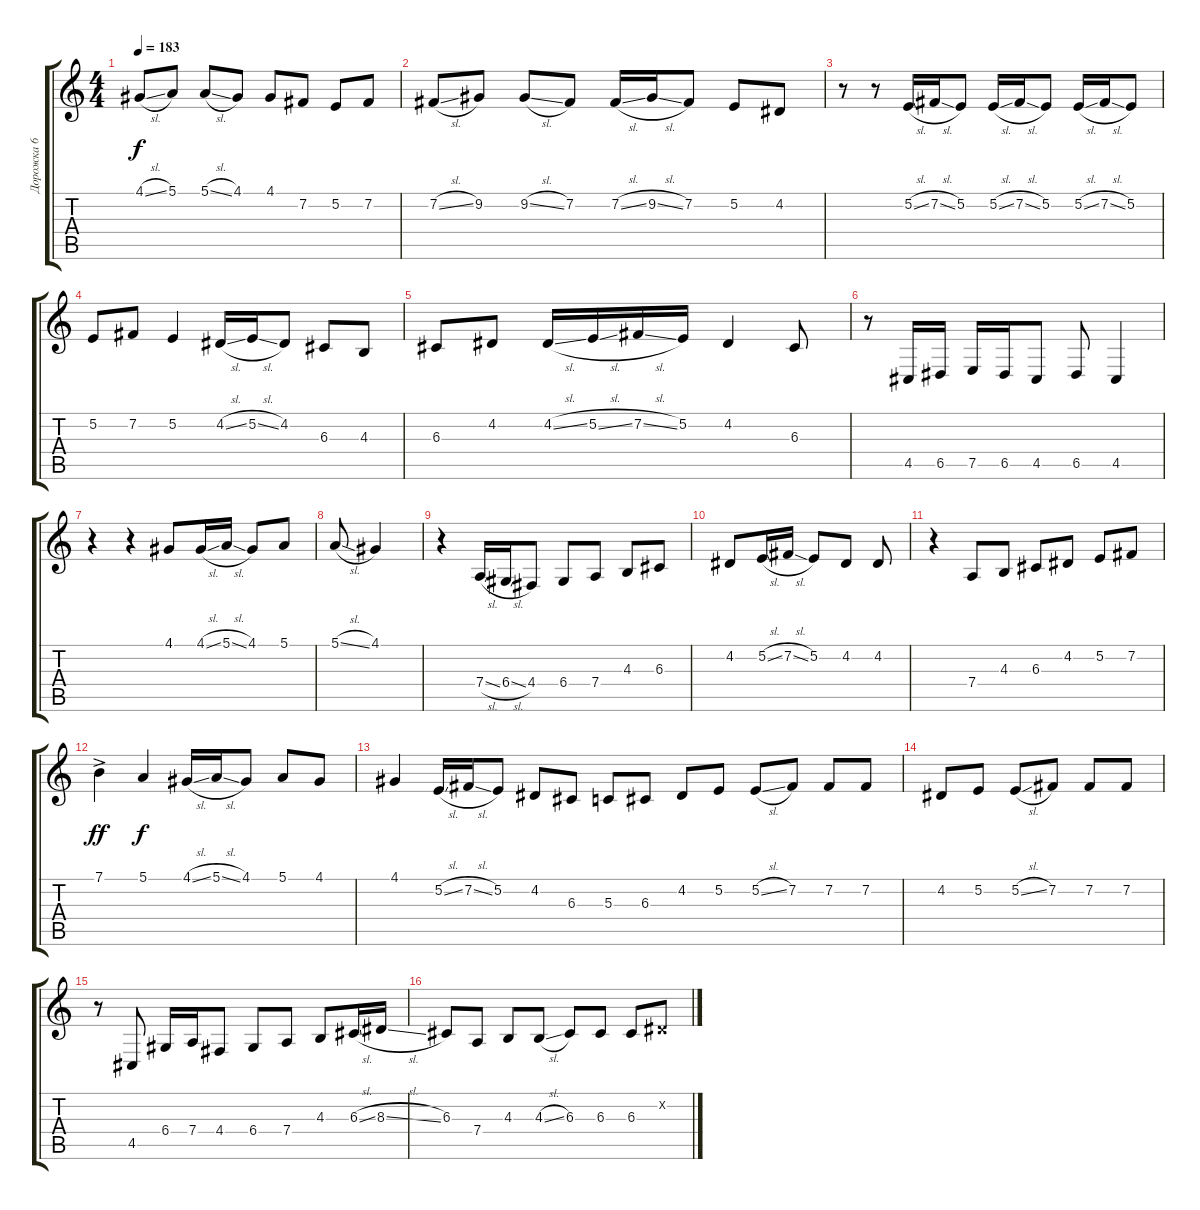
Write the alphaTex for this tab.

\track ("Дорожка 6" "Дорожка 6") {instrument pad6metallic}
\staff {score tabs}
\tuning (E4 B3 G3 D3 A2 E2) {hide}
\ts (4 4)
\tempo 183
\clef g2
\ks c
4.1{sl}.8{dy f} 5.1.8 5.1{sl}.8 4.1.8 4.1.8 7.2.8 5.2.8 7.2.8 |
7.2{sl}.8 9.2.8 9.2{sl}.8 7.2.8 7.2{sl}.16 9.2{sl}.16 7.2.8 5.2.8 4.2.8 |
r.8 r.8 5.2{sl}.16 7.2{sl}.16 5.2.8 5.2{sl}.16 7.2{sl}.16 5.2.8 5.2{sl}.16 7.2{sl}.16 5.2.8 |
5.2.8 7.2.8 5.2.4 4.2{sl}.16 5.2{sl}.16 4.2.8 6.3.8 4.3.8 |
6.3.8 4.2.8 4.2{sl}.16 5.2{sl}.16 7.2{sl}.16 5.2.16 4.2.4 6.3.8 |
r.8 4.5.16 6.5.16 7.5.16 6.5.16 4.5.8 6.5.8 4.5.4 |
r.4 r.4 4.1.8 4.1{sl}.16 5.1{sl}.16 4.1.8 5.1.8 |
5.1{sl}.8 4.1.4 |
r.4 7.4{sl}.16 6.4{sl}.16 4.4.8 6.4.8 7.4.8 4.3.8 6.3.8 |
4.2.8 5.2{sl}.16 7.2{sl}.16 5.2.8 4.2.8 4.2.8 |
r.4 7.4.8 4.3.8 6.3.8 4.2.8 5.2.8 7.2.8 |
7.1{ac}.4{dy ff} 5.1.4{dy f} 4.1{sl}.16 5.1{sl}.16 4.1.8 5.1.8 4.1.8 |
4.1.4 5.2{sl}.16 7.2{sl}.16 5.2.8 4.2.8 6.3.8 5.3.8 6.3.8 4.2.8 5.2.8 5.2{sl}.8 7.2.8 7.2.8 7.2.8 |
4.2.8 5.2.8 5.2{sl}.8 7.2.8 7.2.8 7.2.8 |
r.8 4.5.8 6.4.16 7.4.16 4.4.8 6.4.8 7.4.8 4.3.8 6.3{sl}.16 8.3{sl}.16 |
6.3.8 7.4.8 4.3.8 4.3{sl}.8 6.3.8 6.3.8 6.3.8 4.2{x}.8
